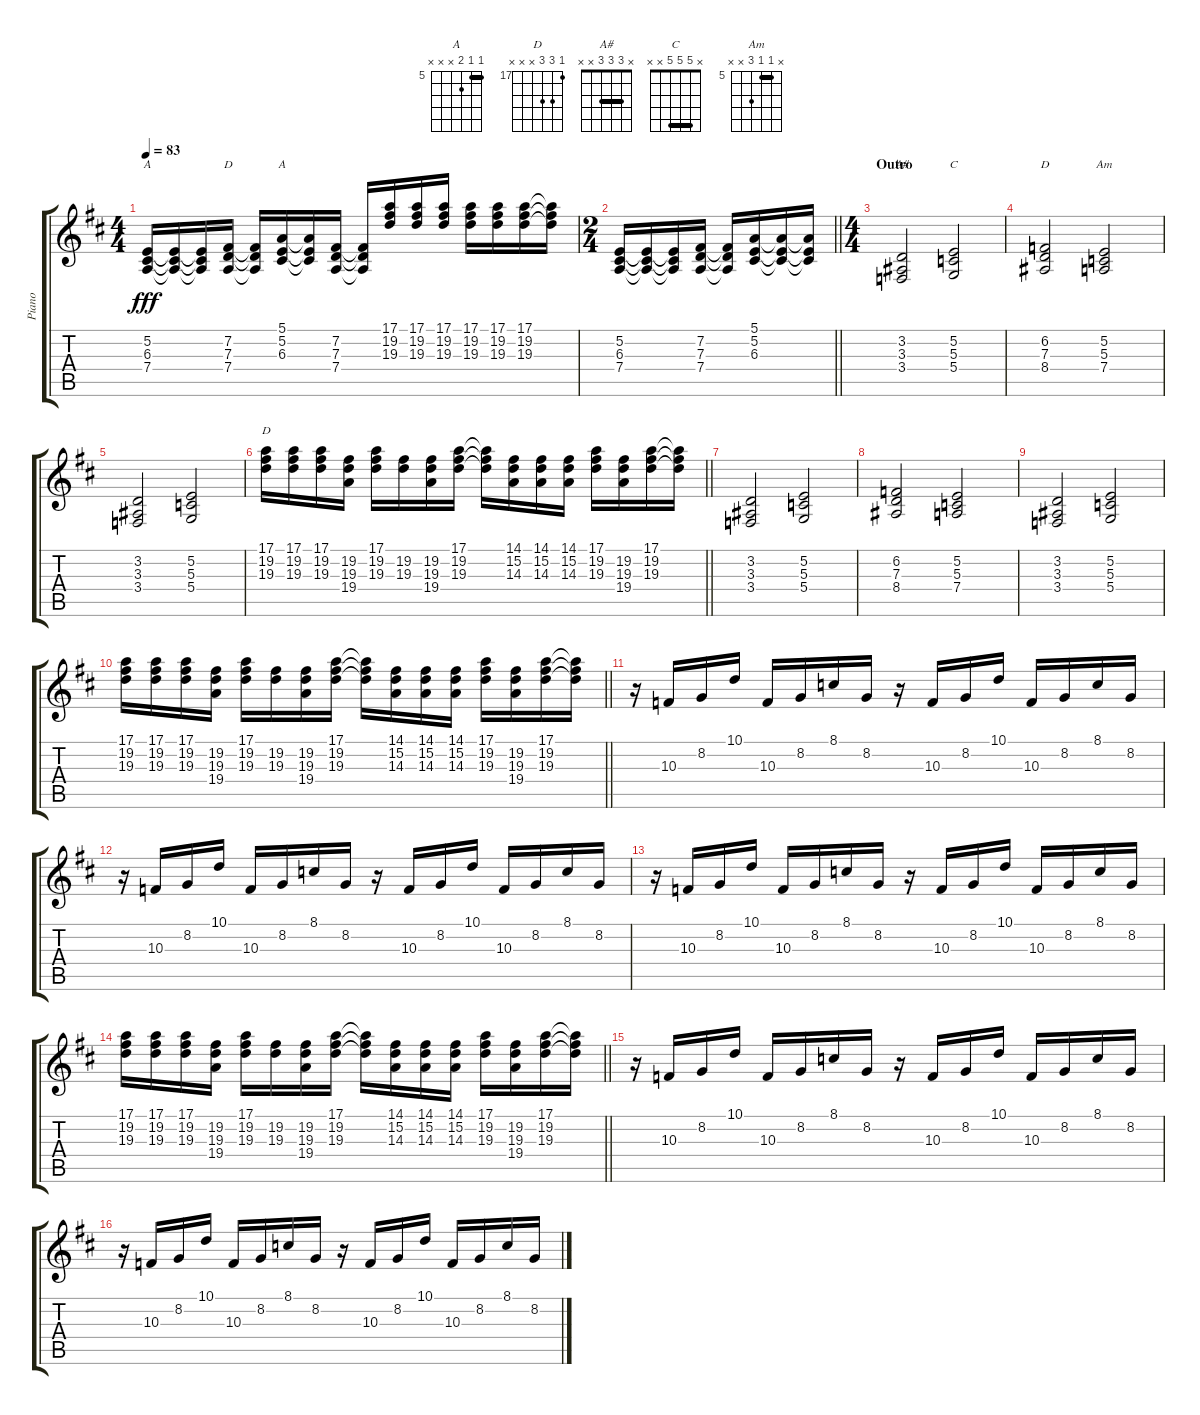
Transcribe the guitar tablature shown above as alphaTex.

\track ("Piano" "Piano") {instrument electricgrandpiano}
\staff {score tabs}
\tuning (E4 B3 G3 D3 A2 E2) {hide}
\chord ("A" x 5 6 7 x x) {firstfret 5}
\chord ("D" x 7 7 7 x x) {firstfret 7 barre 7}
\chord ("A" 5 5 6 x x x) {firstfret 5 barre 5}
\chord ("A#" x 3 3 3 x x) {barre 3}
\chord ("C" x 5 5 5 x x) {barre 5}
\chord ("D" x 6 7 8 x x) {firstfret 6}
\chord ("Am" x 5 5 7 x x) {firstfret 5 barre 5}
\chord ("D" 17 19 19 x x x) {firstfret 17}
\ts (4 4)
\tempo 83
\clef g2
\ks d
(5.2 6.3 7.4).16{ch "A" dy fff} (5.2{t} 6.3{t} 7.4{t}).16 (5.2{t} 6.3{t} 7.4{t}).16 (7.2 7.3 7.4).16{ch "D"} (7.2{t} 7.3{t} 7.4{t}).16 (5.1 5.2 6.3).16{ch "A"} (5.1{t} 5.2{t} 6.3{t}).16 (7.2 7.3 7.4).16 (7.2{t} 7.3{t} 7.4{t}).16 (17.1 19.2 19.3).16 (17.1 19.2 19.3).16 (17.1 19.2 19.3).16 (17.1 19.2 19.3).16 (17.1 19.2 19.3).16 (17.1 19.2 19.3).16 (17.1{t} 19.2{t} 19.3{t}).16 |
\ts (2 4)
\barLineRight lightlight
(5.2 6.3 7.4).16 (5.2{t} 6.3{t} 7.4{t}).16 (5.2{t} 6.3{t} 7.4{t}).16 (7.2 7.3 7.4).16 (7.2{t} 7.3{t} 7.4{t}).16 (5.1 5.2 6.3).16 (5.1{t} 5.2{t} 6.3{t}).16 (5.1{t} 5.2{t} 6.3{t}).16 |
\ts (4 4)
\section ("" "Outro")
(3.2 3.3 3.4).2{ch "A#"} (5.2 5.3 5.4).2{ch "C"} |
(6.2 7.3 8.4).2{ch "D"} (5.2 5.3 7.4).2{ch "Am"} |
(3.2 3.3 3.4).2 (5.2 5.3 5.4).2 |
\barLineRight lightlight
(17.1 19.2 19.3).16{ch "D"} (17.1 19.2 19.3).16 (17.1 19.2 19.3).16 (19.2 19.3 19.4).16 (17.1 19.2 19.3).16 (19.2 19.3).16 (19.2 19.3 19.4).16 (17.1 19.2 19.3).16 (17.1{t} 19.2{t} 19.3{t}).16 (14.1 15.2 14.3).16 (14.1 15.2 14.3).16 (14.1 15.2 14.3).16 (17.1 19.2 19.3).16 (19.2 19.3 19.4).16 (17.1 19.2 19.3).16 (17.1{t} 19.2{t} 19.3{t}).16 |
(3.2 3.3 3.4).2 (5.2 5.3 5.4).2 |
(6.2 7.3 8.4).2 (5.2 5.3 7.4).2 |
(3.2 3.3 3.4).2 (5.2 5.3 5.4).2 |
\barLineRight lightlight
(17.1 19.2 19.3).16 (17.1 19.2 19.3).16 (17.1 19.2 19.3).16 (19.2 19.3 19.4).16 (17.1 19.2 19.3).16 (19.2 19.3).16 (19.2 19.3 19.4).16 (17.1 19.2 19.3).16 (17.1{t} 19.2{t} 19.3{t}).16 (14.1 15.2 14.3).16 (14.1 15.2 14.3).16 (14.1 15.2 14.3).16 (17.1 19.2 19.3).16 (19.2 19.3 19.4).16 (17.1 19.2 19.3).16 (17.1{t} 19.2{t} 19.3{t}).16 |
r.16 10.3.16 8.2.16 10.1.16 10.3.16 8.2.16 8.1.16 8.2.16 r.16 10.3.16 8.2.16 10.1.16 10.3.16 8.2.16 8.1.16 8.2.16 |
r.16 10.3.16 8.2.16 10.1.16 10.3.16 8.2.16 8.1.16 8.2.16 r.16 10.3.16 8.2.16 10.1.16 10.3.16 8.2.16 8.1.16 8.2.16 |
r.16 10.3.16 8.2.16 10.1.16 10.3.16 8.2.16 8.1.16 8.2.16 r.16 10.3.16 8.2.16 10.1.16 10.3.16 8.2.16 8.1.16 8.2.16 |
\barLineRight lightlight
(17.1 19.2 19.3).16 (17.1 19.2 19.3).16 (17.1 19.2 19.3).16 (19.2 19.3 19.4).16 (17.1 19.2 19.3).16 (19.2 19.3).16 (19.2 19.3 19.4).16 (17.1 19.2 19.3).16 (17.1{t} 19.2{t} 19.3{t}).16 (14.1 15.2 14.3).16 (14.1 15.2 14.3).16 (14.1 15.2 14.3).16 (17.1 19.2 19.3).16 (19.2 19.3 19.4).16 (17.1 19.2 19.3).16 (17.1{t} 19.2{t} 19.3{t}).16 |
r.16 10.3.16 8.2.16 10.1.16 10.3.16 8.2.16 8.1.16 8.2.16 r.16 10.3.16 8.2.16 10.1.16 10.3.16 8.2.16 8.1.16 8.2.16 |
r.16 10.3.16 8.2.16 10.1.16 10.3.16 8.2.16 8.1.16 8.2.16 r.16 10.3.16 8.2.16 10.1.16 10.3.16 8.2.16 8.1.16 8.2.16
